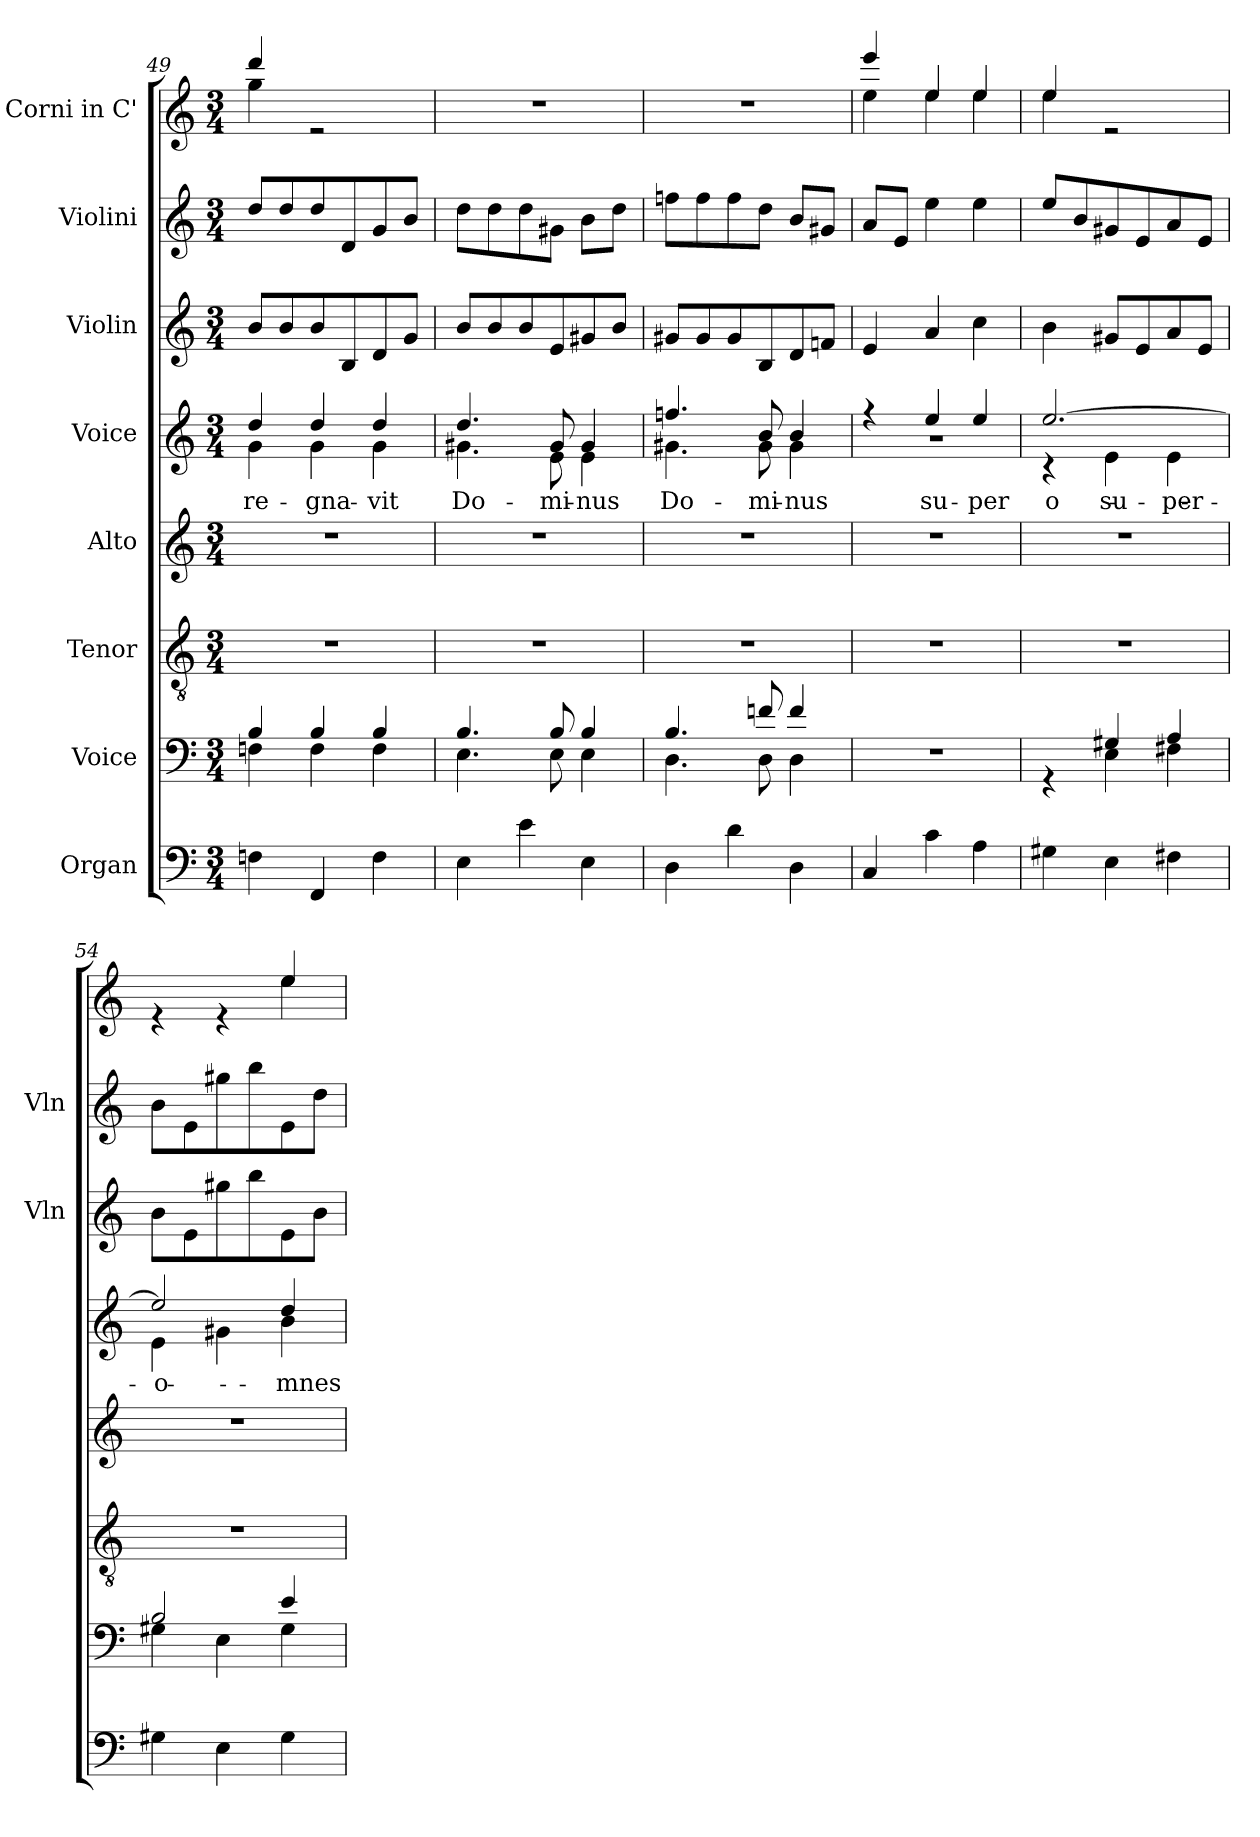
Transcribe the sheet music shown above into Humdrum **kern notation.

**kern	**kern	**kern	**kern	**kern	**text	**kern	**kern	**kern
*part8	*part7	*part6	*part5	*part4	*part4	*part3	*part2	*part1
*staff8	*staff7	*staff6	*staff5	*staff4	*staff4	*staff3	*staff2	*staff1
*I"Organ	*I"Voice	*I"Tenor	*I"Alto	*I"Voice	*	*I"Violin	*I"Violini	*I"Corni in C'
*	*	*	*	*	*	*I'Vln	*I'Vln	*
*clefF4	*clefF4	*clefGv2	*clefG2	*clefG2	*	*clefG2	*clefG2	*clefG2
*	*	*	*	*	*	*	*	*ITrd7c12
*k[]	*k[]	*k[]	*k[]	*k[]	*	*k[]	*k[]	*k[]
*M3/4	*M3/4	*M3/4	*M3/4	*M3/4	*	*M3/4	*M3/4	*M3/4
=49	=49	=49	=49	=49	=49	=49	=49	=49
*	*^	*	*	*	*	*	*	*
!	!	!	!	!	!	!LO:LY:b	!	!	!
*	*	*	*	*	*^	*	*	*	*^
4Fn\	4B/	4Fn\	2.r	2.r	4dd/	4g\	re-	8b/L	8dd/L	4dd/	4g\
.	.	.	.	.	.	.	.	8b/	8dd/	.	.
!	!	!	!	!	!	!	!LO:LY:b	!	!	!	!
4FF/	4B/	4F\	.	.	4dd/	4g\	-gna-	8b/	8dd/	2re	2ryy
.	.	.	.	.	.	.	.	8B/	8d/	.	.
!	!	!	!	!	!	!	!LO:LY:b	!	!	!	!
4F\	4B/	4F\	.	.	4dd/	4g\	-vit	8d/	8g/	.	.
.	.	.	.	.	.	.	.	8g/J	8b/J	.	.
*	*	*	*	*	*	*	*	*	*	*v	*v
=50	=50	=50	=50	=50	=50	=50	=50	=50	=50	=50
!	!	!	!	!	!	!	!LO:LY:b	!	!	!
4E\	4.B/	4.E\	2.r	2.r	4.dd/	4.g#X\	Do-	8b/L	8dd\L	2.r
.	.	.	.	.	.	.	.	8b/	8dd\	.
4e\	.	.	.	.	.	.	.	8b/	8dd\	.
!	!	!	!	!	!	!	!LO:LY:b	!	!	!
.	8B/	8E\	.	.	8g#/	8e\	-mi-	8e/	8g#X\J	.
!	!	!	!	!	!	!	!LO:LY:b	!	!	!
4E\	4B/	4E\	.	.	4g#/	4e\	-nus	8g#X/	8b\L	.
.	.	.	.	.	.	.	.	8b/J	8dd\J	.
=51	=51	=51	=51	=51	=51	=51	=51	=51	=51	=51
!	!	!	!	!	!	!	!LO:LY:b	!	!	!
4D\	4.B/	4.D\	2.r	2.r	4.ffn/	4.g#X\	Do-	8g#X/L	8ffn\L	2.r
.	.	.	.	.	.	.	.	8g#/	8ff\	.
4d\	.	.	.	.	.	.	.	8g#/	8ff\	.
!	!	!	!	!	!	!	!LO:LY:b	!	!	!
.	8fn/	8D\	.	.	8b/	8g#\	-mi-	8B/	8dd\J	.
!	!	!	!	!	!	!	!LO:LY:b	!	!	!
4D\	4f/	4D\	.	.	4b/	4g#\	-nus	8d/	8b/L	.
.	.	.	.	.	.	.	.	8fn/J	8g#X/J	.
*	*v	*v	*	*	*	*	*	*	*	*
!!LO:PB:g=z
=52	=52	=52	=52	=52	=52	=52	=52	=52	=52
*	*	*	*	*	*	*	*	*	*^
4C/	2.r	2.r	2.r	4r	2.r	.	4e/	8a/L	4ee/	4e\
.	.	.	.	.	.	.	.	8e/J	.	.
!	!	!	!	!	!	!LO:LY:b	!	!	!	!
4c\	.	.	.	4ee/	.	su-	4a/	4ee\	4e/	4e\
!	!	!	!	!	!	!LO:LY:b	!	!	!	!
4A\	.	.	.	4ee/	.	-per	4cc\	4ee\	4e/	4e\
=53	=53	=53	=53	=53	=53	=53	=53	=53	=53	=53
*	*^	*	*	*	*	*	*	*	*	*
!	!	!	!	!	!	!	!LO:LY:b	!	!	!	!
4G#X\	4rGG	4ryy	2.r	2.r	[2.ee/	4r	o-	4b\	8ee/L	4e/	4e\
.	.	.	.	.	.	.	.	.	8b/	.	.
!	!	!	!	!	!	!	!LO:LY:b	!	!	!	!
4E\	4G#X/	4E\	.	.	.	4e\	su-	8g#X/L	8g#X/	2re	2ryy
.	.	.	.	.	.	.	.	8e/	8e/	.	.
!	!	!	!	!	!	!	!LO:LY:b	!	!	!	!
4F#X\	4A/	4F#X\	.	.	.	4e\	-per-	8a/	8a/	.	.
.	.	.	.	.	.	.	.	8e/J	8e/J	.	.
=54	=54	=54	=54	=54	=54	=54	=54	=54	=54	=54	=54
!	!	!	!	!	!	!	!LO:LY:b	!	!	!	!
4G#X\	2B/	4G#X\	2.r	2.r	2ee/]	4e\	-o-	8b\L	8b\L	4re	2ryy
.	.	.	.	.	.	.	.	8e\	8e\	.	.
4E\	.	4E\	.	.	.	4g#X\	.	8gg#X\	8gg#X\	4re	.
.	.	.	.	.	.	.	.	8bb\	8bb\	.	.
!	!	!	!	!	!	!	!LO:LY:b	!	!	!	!
!	!	!	!	!	!	!	!LO:LY:b	!	!	!	!
4G#\	4e/	4G#\	.	.	4dd/	4b\	-mnes	8e\	8e\	4e/	4e\
.	.	.	.	.	.	.	.	8b\J	8dd\J	.	.
*	*v	*v	*	*	*v	*v	*	*	*	*v	*v
=	=	=	=	=	=	=	=	=
*-	*-	*-	*-	*-	*-	*-	*-	*-
